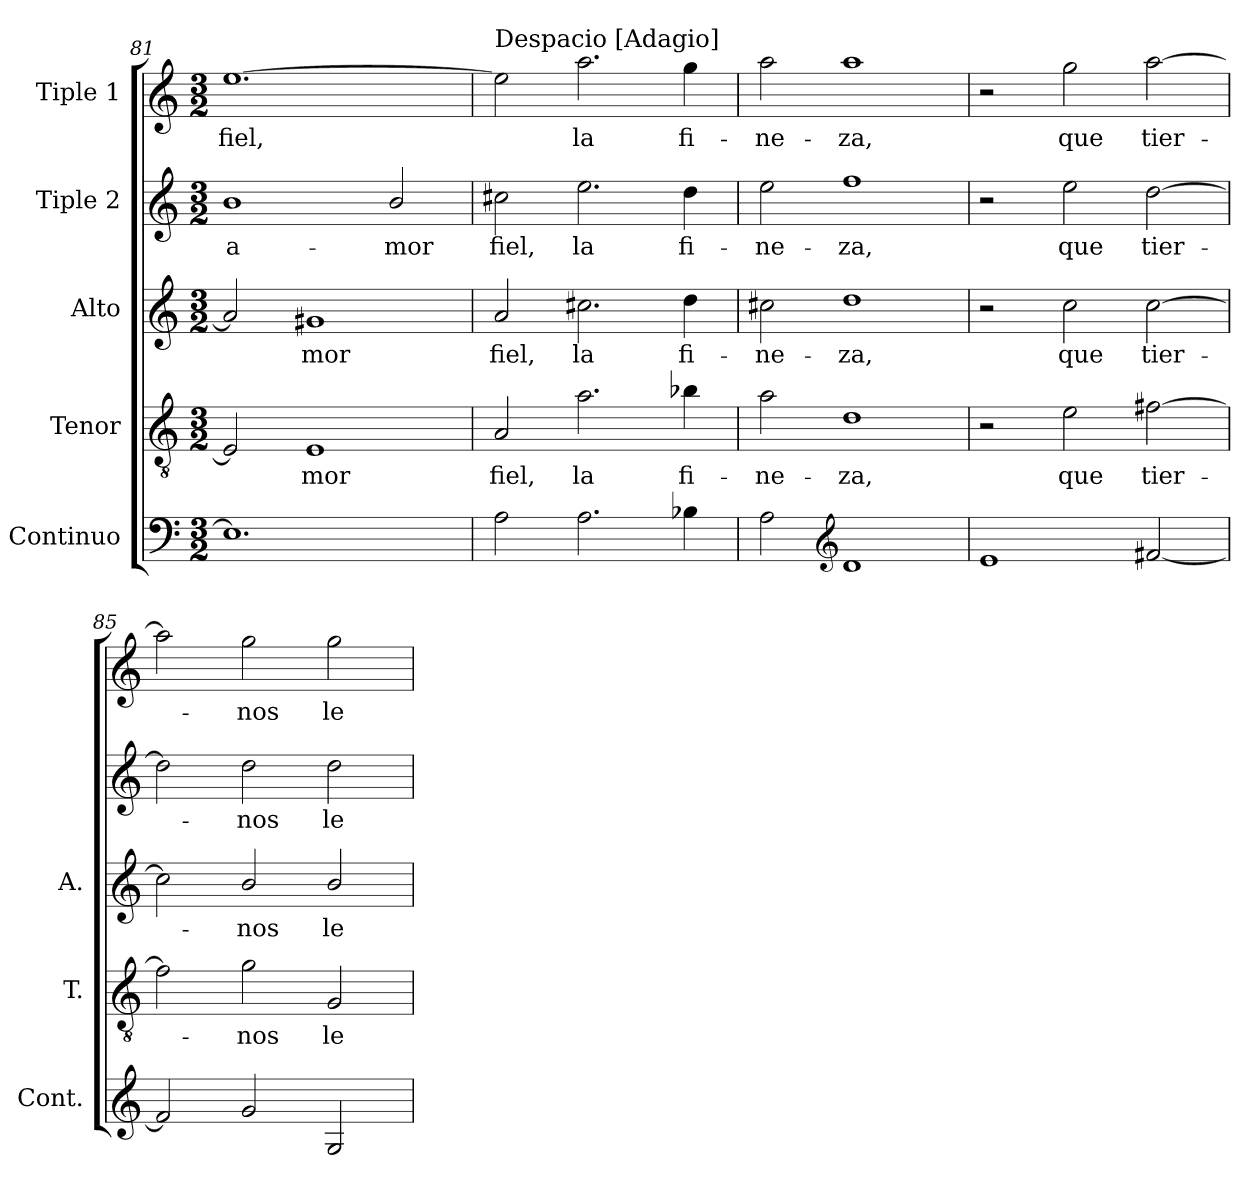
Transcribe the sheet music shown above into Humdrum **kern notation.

**kern	**kern	**text	**kern	**text	**kern	**text	**kern	**text
*part5	*part4	*part4	*part3	*part3	*part2	*part2	*part1	*part1
*staff5	*staff4	*staff4	*staff3	*staff3	*staff2	*staff2	*staff1	*staff1
*I"Continuo	*I"Tenor	*	*I"Alto	*	*I"Tiple 2	*	*I"Tiple 1	*
*I'Cont.	*I'T.	*	*I'A.	*	*	*	*	*
*clefF4	*clefGv2	*	*clefG2	*	*clefG2	*	*clefG2	*
*	*ITrd7c12	*	*	*	*	*	*	*
*k[]	*k[]	*	*k[]	*	*k[]	*	*k[]	*
*C:	*C:	*	*C:	*	*C:	*	*C:	*
*M3/2	*M3/2	*	*M3/2	*	*M3/2	*	*M3/2	*
=81	=81	=81	=81	=81	=81	=81	=81	=81
!	!	!	!	!	!	!LO:LY:b:color=#000000	!	!
!	!	!	!	!	!	!	!	!LO:LY:b:color=#000000
1.Ei]	2EEi/]	.	2ai/]	.	1bi	a-	[1.eei	fiel,
!	!	!LO:LY:b:color=#000000	!	!	!	!	!	!
!	!	!	!	!LO:LY:b:color=#000000	!	!	!	!
.	1EEi	-mor	1g#Xi	mor	.	.	.	.
!	!	!	!	!	!	!LO:LY:b:color=#000000	!	!
.	.	.	.	.	2bi/	-mor	.	.
=82	=82	=82	=82	=82	=82	=82	=82	=82
!	!	!LO:LY:b:color=#000000	!	!	!	!	!	!
!	!	!	!	!LO:LY:b:color=#000000	!	!	!	!
!	!	!	!	!	!	!	!LO:TX:a:t=Despacio [Adagio]	!
!	!	!	!	!	!	!LO:LY:b:color=#000000	!	!
2Ai\	2AAi/	fiel,	2ai/	fiel,	2cc#Xi\	fiel,	2eei\]	.
!	!	!LO:LY:b:color=#000000	!	!	!	!	!	!
!	!	!	!	!LO:LY:b:color=#000000	!	!	!	!
!	!	!	!	!	!	!LO:LY:b:color=#000000	!	!
!	!	!	!	!	!	!	!	!LO:LY:b:color=#000000
2.Ai\	2.Ai\	la	2.cc#Xi\	la	2.eei\	la	2.aai\	la
!	!	!LO:LY:b:color=#000000	!	!	!	!	!	!
!	!	!	!	!LO:LY:b:color=#000000	!	!	!	!
!	!	!	!	!	!	!LO:LY:b:color=#000000	!	!
!	!	!	!	!	!	!	!	!LO:LY:b:color=#000000
4B-Xi\	4B-Xi\	fi-	4ddi\	fi-	4ddi\	fi-	4ggi\	fi-
=83	=83	=83	=83	=83	=83	=83	=83	=83
!	!	!LO:LY:b:color=#000000	!	!	!	!	!	!
!	!	!	!	!LO:LY:b:color=#000000	!	!	!	!
!	!	!	!	!	!	!LO:LY:b:color=#000000	!	!
!	!	!	!	!	!	!	!	!LO:LY:b:color=#000000
2Ai\	2Ai\	-ne-	2cc#Xi\	-ne-	2eei\	-ne-	2aai\	-ne-
*clefG2	*	*	*	*	*	*	*	*
!	!	!LO:LY:b:color=#000000	!	!	!	!	!	!
!	!	!	!	!LO:LY:b:color=#000000	!	!	!	!
!	!	!	!	!	!	!LO:LY:b:color=#000000	!	!
!	!	!	!	!	!	!	!	!LO:LY:b:color=#000000
1di	1Di	-za,	1ddi	-za,	1ffi	-za,	1aai	-za,
!!LO:PB:g=z
=84	=84	=84	=84	=84	=84	=84	=84	=84
1ei	2r	.	2r	.	2r	.	2r	.
!	!	!LO:LY:b:color=#000000	!	!	!	!	!	!
!	!	!	!	!LO:LY:b:color=#000000	!	!	!	!
!	!	!	!	!	!	!LO:LY:b:color=#000000	!	!
!	!	!	!	!	!	!	!	!LO:LY:b:color=#000000
.	2Ei\	que	2cci\	que	2eei\	que	2ggi\	que
!	!	!LO:LY:b:color=#000000	!	!	!	!	!	!
!	!	!	!	!LO:LY:b:color=#000000	!	!	!	!
!	!	!	!	!	!	!LO:LY:b:color=#000000	!	!
!	!	!	!	!	!	!	!	!LO:LY:b:color=#000000
[2f#Xi/	[2F#Xi\	tier-	[2cci\	tier-	[2ddi\	tier-	[2aai\	tier-
=85	=85	=85	=85	=85	=85	=85	=85	=85
2f#i/]	2F#i\]	.	2cci\]	.	2ddi\]	.	2aai\]	.
!	!	!LO:LY:b:color=#000000	!	!	!	!	!	!
!	!	!	!	!LO:LY:b:color=#000000	!	!	!	!
!	!	!	!	!	!	!LO:LY:b:color=#000000	!	!
!	!	!	!	!	!	!	!	!LO:LY:b:color=#000000
2gi/	2Gi\	-nos	2bi/	-nos	2ddi\	-nos	2ggi\	-nos
!	!	!LO:LY:b:color=#000000	!	!	!	!	!	!
!	!	!	!	!LO:LY:b:color=#000000	!	!	!	!
!	!	!	!	!	!	!LO:LY:b:color=#000000	!	!
!	!	!	!	!	!	!	!	!LO:LY:b:color=#000000
2Gi/	2GGi/	le	2bi/	le	2ddi\	le	2ggi\	le
=	=	=	=	=	=	=	=	=
*-	*-	*-	*-	*-	*-	*-	*-	*-
